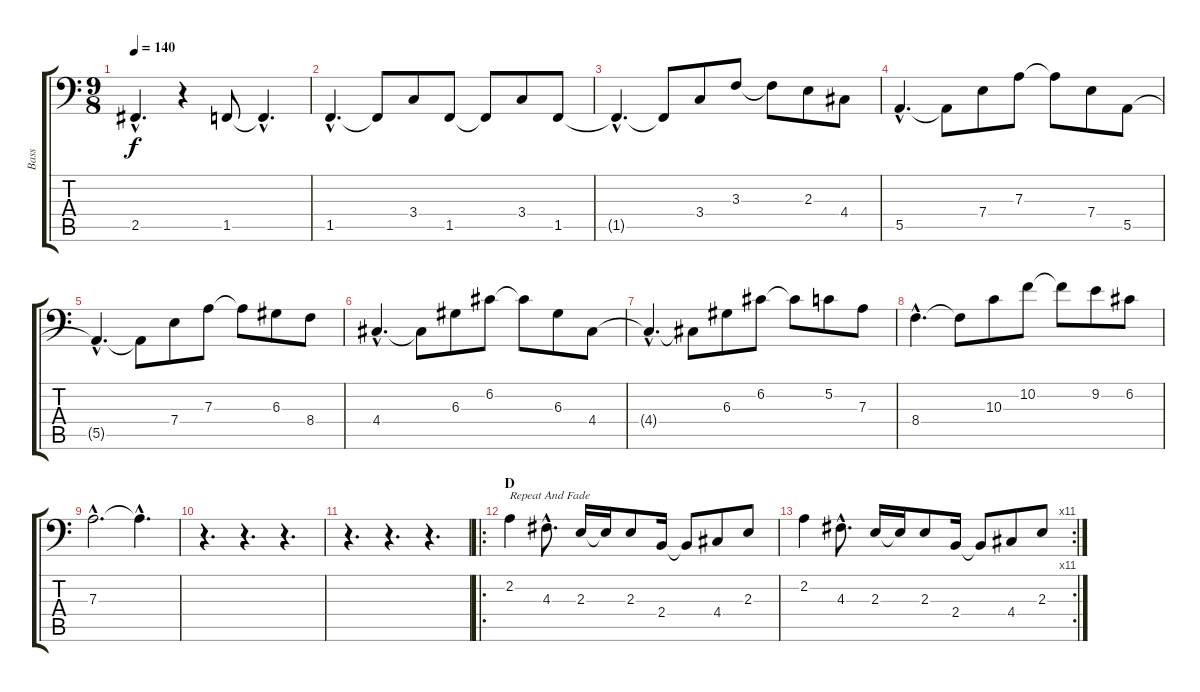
\track ("Bass" "Bass") {instrument electricbasspick}
\staff {score tabs}
\tuning (C3 G2 D2 A1 E1 B0) {hide}
\ts (9 8)
\tempo 140
\clef f4
\ks c
2.5{hac}.4{d dy f} r.4 1.5.8 1.5{hac t}.4{d} |
1.5{hac}.4{d} 1.5{t}.8 3.4.8 1.5.8 1.5{t}.8 3.4.8 1.5.8 |
1.5{hac t}.4{d} 1.5{t}.8 3.4.8 3.3.8 3.3{t}.8 2.3.8 4.4.8 |
5.5{hac}.4{d} 5.5{t}.8 7.4.8 7.3.8 7.3{t}.8 7.4.8 5.5.8 |
5.5{hac t}.4{d} 5.5{t}.8 7.4.8 7.3.8 7.3{t}.8 6.3.8 8.4.8 |
4.4{hac}.4{d} 4.4{t}.8 6.3.8 6.2.8 6.2{t}.8 6.3.8 4.4.8 |
4.4{hac t}.4{d} 4.4{t}.8 6.3.8 6.2.8 6.2{t}.8 5.2.8 7.3.8 |
8.4{hac}.4{d} 8.4{t}.8 10.3.8 10.2.8 10.2{t}.8 9.2.8 6.2.8 |
7.3{hac}.2{d} 7.3{hac t}.4{d} |
r.4{d} r.4{d} r.4{d} |
r.4{d} r.4{d} r.4{d} |
\ro
\section ("" "D")
2.2.4{txt "Repeat And Fade"} 4.3{hac}.8{d} 2.3.16 2.3{t}.16 2.3.8 2.4.16 2.4{t}.8 4.4.8 2.3.8 |
\rc 11
2.2.4 4.3{hac}.8{d} 2.3.16 2.3{t}.16 2.3.8 2.4.16 2.4{t}.8 4.4.8 2.3.8
